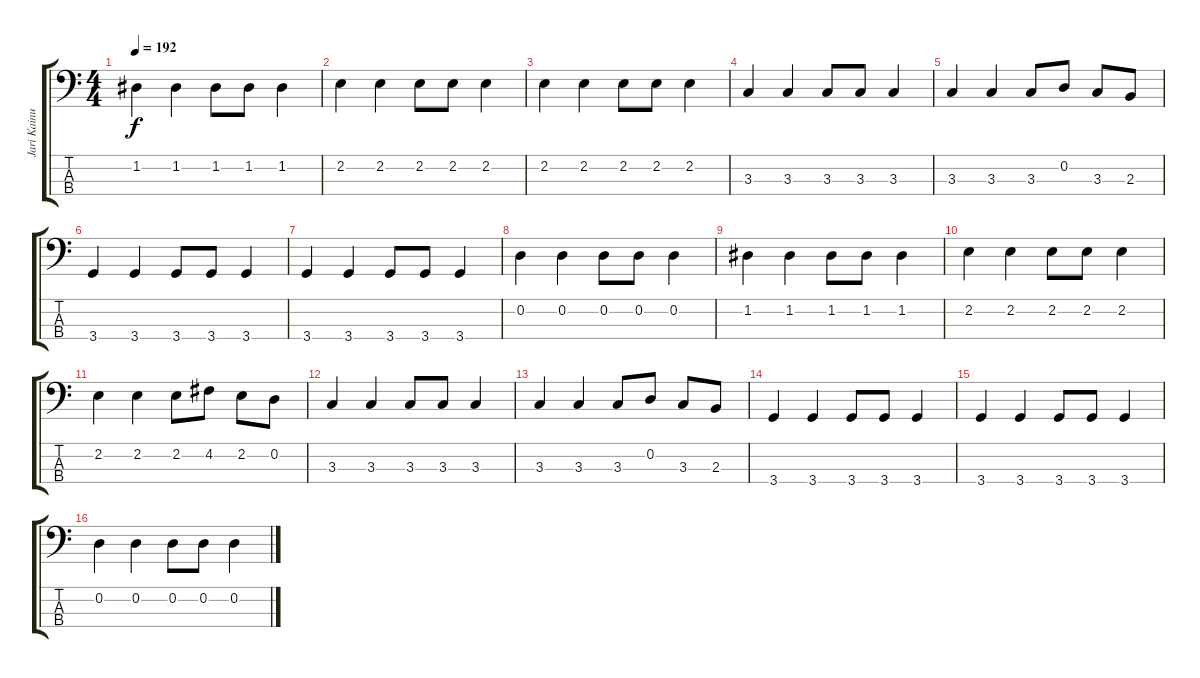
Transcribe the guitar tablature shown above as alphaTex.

\track ("Jari Kainulainen" "Jari Kainu") {instrument electricbassfinger}
\staff {score tabs}
\tuning (G2 D2 A1 E1) {hide}
\ts (4 4)
\tempo 192
\clef f4
\ks c
1.2.4{dy f} 1.2.4 1.2.8 1.2.8 1.2.4 |
2.2.4 2.2.4 2.2.8 2.2.8 2.2.4 |
2.2.4 2.2.4 2.2.8 2.2.8 2.2.4 |
3.3.4 3.3.4 3.3.8 3.3.8 3.3.4 |
3.3.4 3.3.4 3.3.8 0.2.8 3.3.8 2.3.8 |
3.4.4 3.4.4 3.4.8 3.4.8 3.4.4 |
3.4.4 3.4.4 3.4.8 3.4.8 3.4.4 |
0.2.4 0.2.4 0.2.8 0.2.8 0.2.4 |
1.2.4 1.2.4 1.2.8 1.2.8 1.2.4 |
2.2.4 2.2.4 2.2.8 2.2.8 2.2.4 |
2.2.4 2.2.4 2.2.8 4.2.8 2.2.8 0.2.8 |
3.3.4 3.3.4 3.3.8 3.3.8 3.3.4 |
3.3.4 3.3.4 3.3.8 0.2.8 3.3.8 2.3.8 |
3.4.4 3.4.4 3.4.8 3.4.8 3.4.4 |
3.4.4 3.4.4 3.4.8 3.4.8 3.4.4 |
0.2.4 0.2.4 0.2.8 0.2.8 0.2.4
